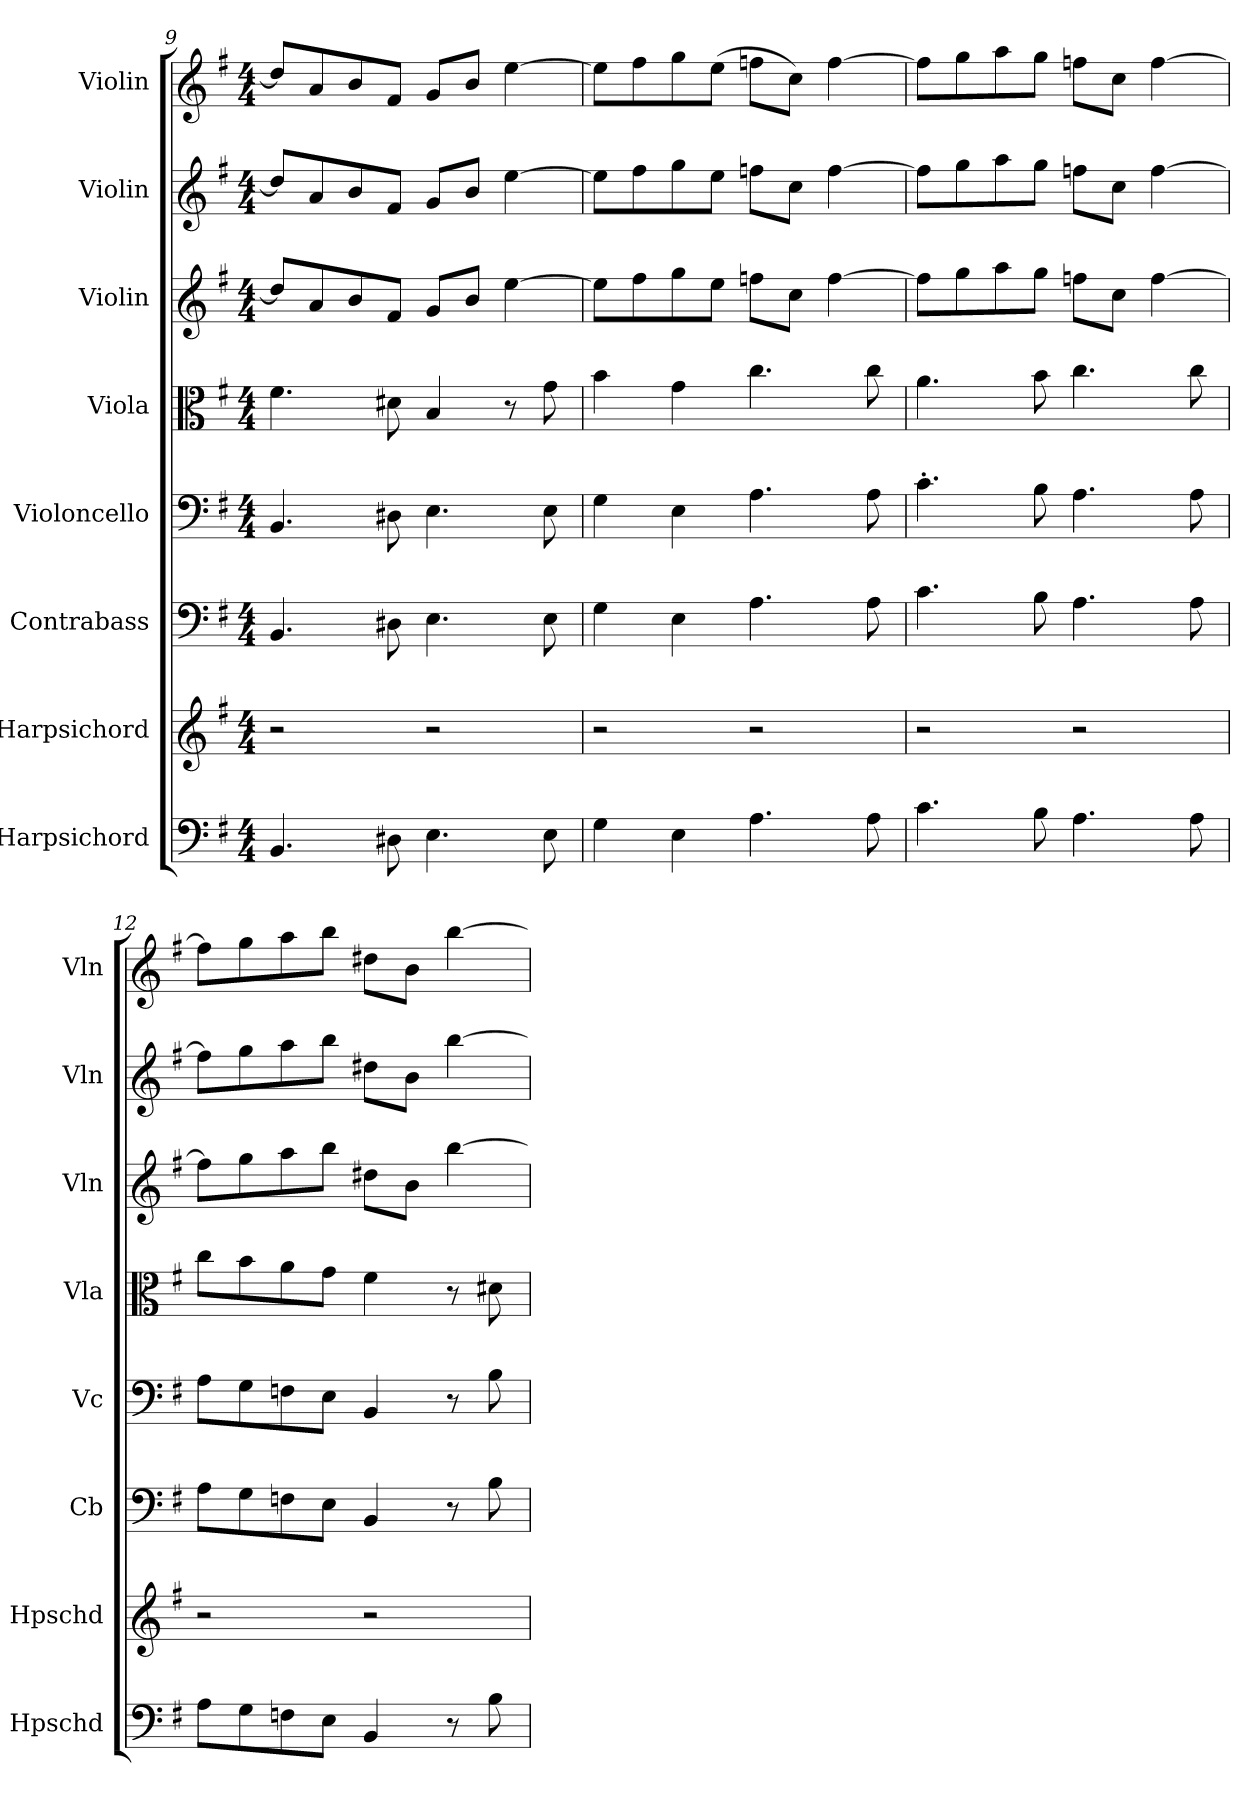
**kern	**kern	**kern	**kern	**kern	**kern	**kern	**kern
*part8	*part7	*part6	*part5	*part4	*part3	*part2	*part1
*staff8	*staff7	*staff6	*staff5	*staff4	*staff3	*staff2	*staff1
*I"Harpsichord	*I"Harpsichord	*I"Contrabass	*I"Violoncello	*I"Viola	*I"Violin	*I"Violin	*I"Violin
*I'Hpschd	*I'Hpschd	*I'Cb	*I'Vc	*I'Vla	*I'Vln	*I'Vln	*I'Vln
*clefF4	*clefG2	*clefF4	*clefF4	*clefC3	*clefG2	*clefG2	*clefG2
*k[f#]	*k[f#]	*k[f#]	*k[f#]	*k[f#]	*k[f#]	*k[f#]	*k[f#]
*M4/4	*M4/4	*M4/4	*M4/4	*M4/4	*M4/4	*M4/4	*M4/4
=9	=9	=9	=9	=9	=9	=9	=9
4.BB/	2r	4.BB/	4.BB/	4.f#\	8dd#/L]	8dd#/L]	8dd#/L]
.	.	.	.	.	8a/	8a/	8a/
.	.	.	.	.	8b/	8b/	8b/
8D#X\	.	8D#X\	8D#X\	8d#X\	8f#/J	8f#/J	8f#/J
4.E\	2r	4.E\	4.E\	4B/	8g/L	8g/L	8g/L
.	.	.	.	.	8b/J	8b/J	8b/J
.	.	.	.	8r	[4ee\	[4ee\	[4ee\
8E\	.	8E\	8E\	8g\	.	.	.
=10	=10	=10	=10	=10	=10	=10	=10
4G\	2r	4G\	4G\	4b\	8ee\L]	8ee\L]	8ee\L]
.	.	.	.	.	8ff#\	8ff#\	8ff#\
4E\	.	4E\	4E\	4g\	8gg\	8gg\	8gg\
.	.	.	.	.	8ee\J	8ee\J	(8ee\J
4.A\	2r	4.A\	4.A\	4.cc\	8ffn\L	8ffn\L	8ffn\L
.	.	.	.	.	8cc\J	8cc\J	8cc\J)
.	.	.	.	.	[4ff\	[4ff\	[4ff\
8A\	.	8A\	8A\	8cc\	.	.	.
=11	=11	=11	=11	=11	=11	=11	=11
4.c\	2r	4.c\	4.c'\	4.a\	8ff\L]	8ff\L]	8ff\L]
.	.	.	.	.	8gg\	8gg\	8gg\
.	.	.	.	.	8aa\	8aa\	8aa\
8B\	.	8B\	8B\	8b\	8gg\J	8gg\J	8gg\J
4.A\	2r	4.A\	4.A\	4.cc\	8ffn\L	8ffn\L	8ffn\L
.	.	.	.	.	8cc\J	8cc\J	8cc\J
.	.	.	.	.	[4ff\	[4ff\	[4ff\
8A\	.	8A\	8A\	8cc\	.	.	.
=12	=12	=12	=12	=12	=12	=12	=12
8A\L	2r	8A\L	8A\L	8cc\L	8ff\L]	8ff\L]	8ff\L]
8G\	.	8G\	8G\	8b\	8gg\	8gg\	8gg\
8Fn\	.	8Fn\	8Fn\	8a\	8aa\	8aa\	8aa\
8E\J	.	8E\J	8E\J	8g\J	8bb\J	8bb\J	8bb\J
4BB/	2r	4BB/	4BB/	4f#\	8dd#X\L	8dd#X\L	8dd#X\L
.	.	.	.	.	8b\J	8b\J	8b\J
8r	.	8r	8r	8r	[4bb\	[4bb\	[4bb\
8B\	.	8B\	8B\	8d#X\	.	.	.
=	=	=	=	=	=	=	=
*-	*-	*-	*-	*-	*-	*-	*-
